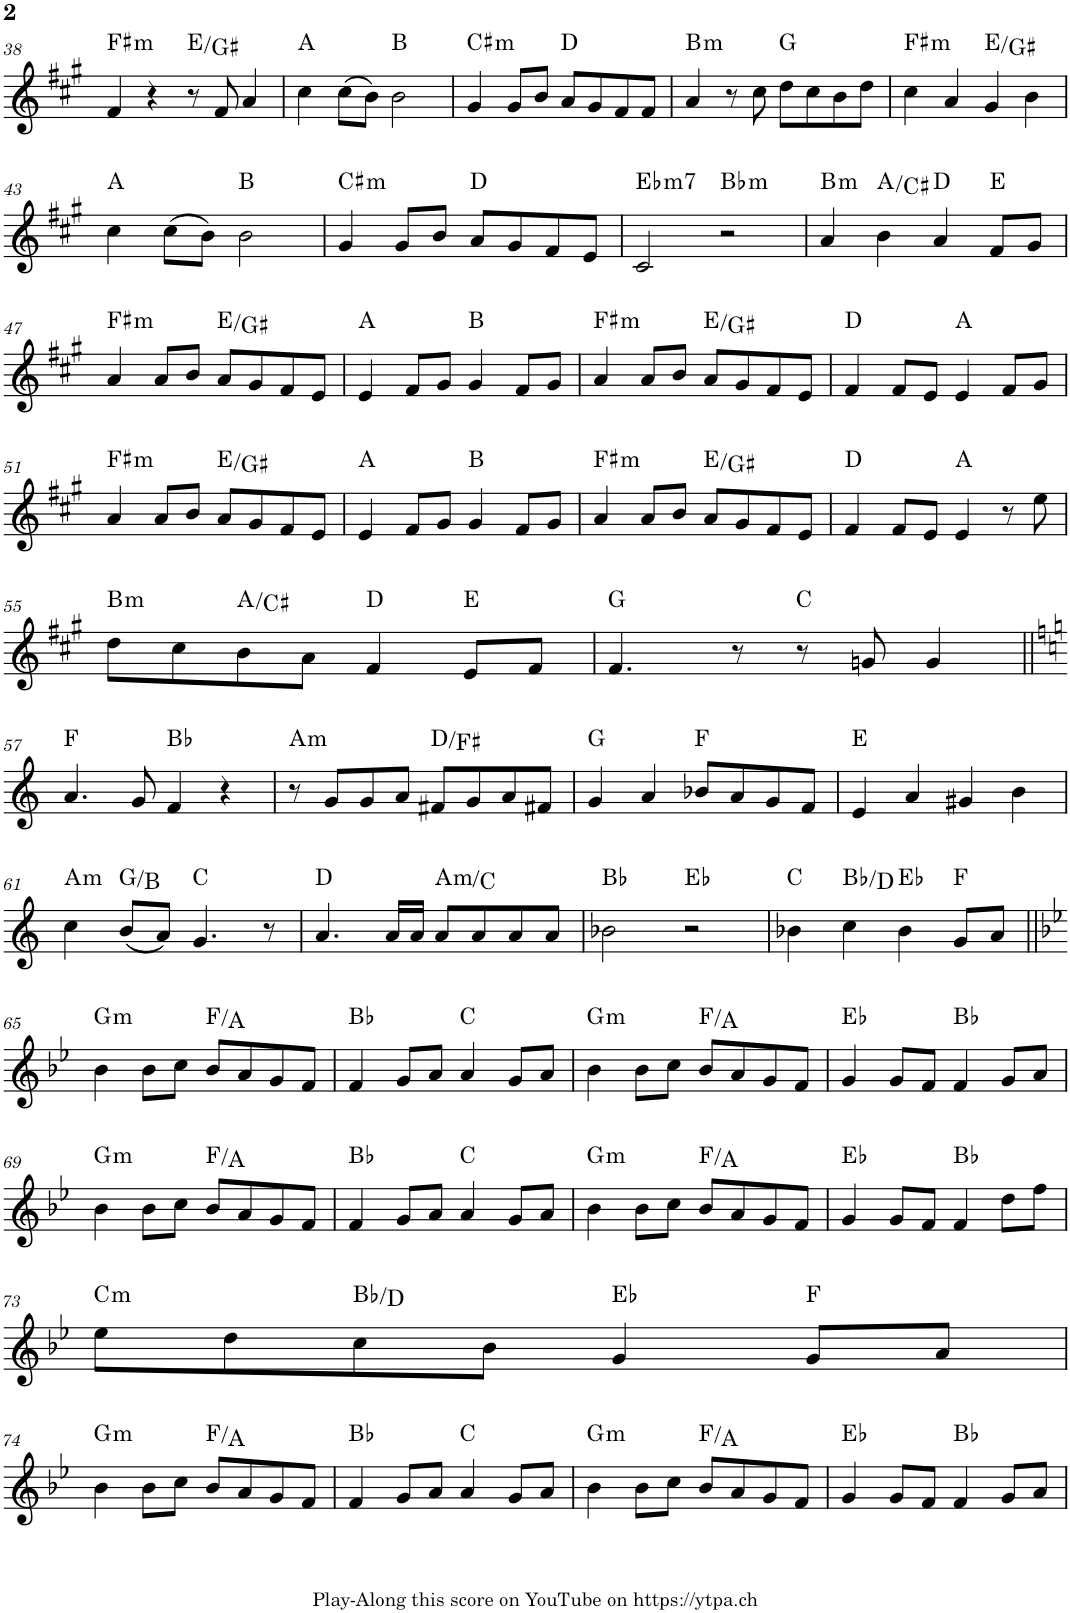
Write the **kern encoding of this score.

**kern	**harte
*part1	*part1
*staff1	*
*I"Piano	*
*I'Pno.	*
!!LO:PB:g=z
*clefG2	*
*k[f#c#g#]	*
*M4/4	*
=38	=38
!	!LO:H:kt=m
4f#/	F#:min
4r	.
8r	E:maj/3
8f#/	.
4a/	.
=39	=39
4cc#\	A:maj
(8cc#\L	.
8b\J)	.
2b\	B:maj
=40	=40
!	!LO:H:kt=m
4g#/	C#:min
8g#/L	.
8b/J	.
8a/L	D:maj
8g#/	.
8f#/	.
8f#/J	.
=41	=41
!	!LO:H:kt=m
4a/	B:min
8r	.
8cc#\	.
!	!LO:H:kt=N.C.
8dd\L	N
8cc#\	.
8b\	.
8dd\J	.
=42	=42
!	!LO:H:kt=m
4cc#\	F#:min
4a/	.
4g#/	E:maj/3
4b\	.
!!LO:LB:g=z
=43	=43
4cc#\	A:maj
(8cc#\L	.
8b\J)	.
2b\	B:maj
=44	=44
!	!LO:H:kt=m
4g#/	C#:min
8g#/L	.
8b/J	.
!	!LO:H:kt=N.C.
8a/L	N
8g#/	.
8f#/	.
8e/J	.
=45	=45
!	!LO:H:kt=m7
2c#/	Eb:min7
!	!LO:H:kt=m
2r	Bb:min
=46	=46
!	!LO:H:kt=m
4a/	B:min
!	!LO:H:kt=N.C.
4b\	N
!	!LO:H:kt=N.C.
4a/	N
!	!LO:H:kt=N.C.
8f#/L	N
8g#/J	.
!!LO:LB:g=z
=47	=47
!	!LO:H:kt=m
4a/	F#:min
8a/L	.
8b/J	.
8a/L	E:maj/3
8g#/	.
8f#/	.
8e/J	.
=48	=48
4e/	A:maj
8f#/L	.
8g#/J	.
4g#/	B:maj
8f#/L	.
8g#/J	.
=49	=49
!	!LO:H:kt=m
4a/	F#:min
8a/L	.
8b/J	.
8a/L	E:maj/3
8g#/	.
8f#/	.
8e/J	.
=50	=50
4f#/	D:maj
8f#/L	.
8e/J	.
4e/	A:maj
8f#/L	.
8g#/J	.
!!LO:LB:g=z
=51	=51
!	!LO:H:kt=m
4a/	F#:min
8a/L	.
8b/J	.
8a/L	E:maj/3
8g#/	.
8f#/	.
8e/J	.
=52	=52
4e/	A:maj
8f#/L	.
8g#/J	.
4g#/	B:maj
8f#/L	.
8g#/J	.
=53	=53
!	!LO:H:kt=m
4a/	F#:min
8a/L	.
8b/J	.
8a/L	E:maj/3
8g#/	.
8f#/	.
8e/J	.
=54	=54
4f#/	D:maj
8f#/L	.
8e/J	.
4e/	A:maj
8r	.
8ee\	.
!!LO:LB:g=z
=55	=55
!	!LO:H:kt=m
8dd\L	B:min
8cc#\	.
!	!LO:H:kt=N.C.
8b\	N
8a\J	.
!	!LO:H:kt=N.C.
4f#/	N
!	!LO:H:kt=N.C.
8e/L	N
8f#/J	.
=56	=56
!	!LO:H:kt=N.C.
4.f#/	N
8r	.
8r	C:maj
8gn/	.
4g/	.
!!LO:LB:g=z
=57||	=57||
*k[]	*
!	!LO:H:kt=N.C.
4.a/	N
8g/	.
4f/	Bb:maj
4r	.
=58	=58
!	!LO:H:kt=m
8r	A:min
8g/L	.
8g/	.
8a/J	.
8f#X/L	D:maj/3
8g/	.
8a/	.
8f#X/J	.
=59	=59
!	!LO:H:kt=N.C.
4g/	N
4a/	.
!	!LO:H:kt=N.C.
8b-X/L	N
8a/	.
8g/	.
8f/J	.
=60	=60
!	!LO:H:kt=N.C.
4e/	N
4a/	.
4g#X/	.
4b\	.
!!LO:LB:g=z
=61	=61
!	!LO:H:kt=m
4cc\	A:min
(8b/L	G:maj/3
8a/J)	.
4.g/	C:maj
8r	.
=62	=62
4.a/	D:maj
16a/LL	.
16a/JJ	.
!	!LO:H:kt=m
8a/L	A:min/b3
8a/	.
8a/	.
8a/J	.
=63	=63
2b-X\	Bb:maj
!	!LO:H:kt=N.C.
2r	N
=64	=64
4b-X\	C:maj
4cc\	Bb:maj/3
!	!LO:H:kt=N.C.
4b-\	N
!	!LO:H:kt=N.C.
8g/L	N
8a/J	.
!!LO:LB:g=z
=65||	=65||
*k[b-e-]	*
!	!LO:H:kt=m
4b-\	G:min
8b-\L	.
8cc\J	.
8b-/L	F:maj/3
8a/	.
8g/	.
8f/J	.
=66	=66
4f/	Bb:maj
8g/L	.
8a/J	.
4a/	C:maj
8g/L	.
8a/J	.
=67	=67
!	!LO:H:kt=m
4b-\	G:min
8b-\L	.
8cc\J	.
8b-/L	F:maj/3
8a/	.
8g/	.
8f/J	.
=68	=68
4g/	Eb:maj
8g/L	.
8f/J	.
4f/	Bb:maj
8g/L	.
8a/J	.
!!LO:LB:g=z
=69	=69
!	!LO:H:kt=m
4b-\	G:min
8b-\L	.
8cc\J	.
8b-/L	F:maj/3
8a/	.
8g/	.
8f/J	.
=70	=70
4f/	Bb:maj
8g/L	.
8a/J	.
4a/	C:maj
8g/L	.
8a/J	.
=71	=71
!	!LO:H:kt=m
4b-\	G:min
8b-\L	.
8cc\J	.
8b-/L	F:maj/3
8a/	.
8g/	.
8f/J	.
=72	=72
4g/	Eb:maj
8g/L	.
8f/J	.
4f/	Bb:maj
8dd\L	.
8ff\J	.
!!LO:LB:g=z
=73	=73
!	!LO:H:kt=m
8ee-\L	C:min
8dd\	.
!	!LO:H:kt=N.C.
8cc\	N
8b-\J	.
!	!LO:H:kt=N.C.
4g/	N
!	!LO:H:kt=N.C.
8g/L	N
8a/J	.
!!LO:LB:g=z
=74	=74
!	!LO:H:kt=m
4b-\	G:min
8b-\L	.
8cc\J	.
8b-/L	F:maj/3
8a/	.
8g/	.
8f/J	.
=75	=75
4f/	Bb:maj
8g/L	.
8a/J	.
4a/	C:maj
8g/L	.
8a/J	.
=76	=76
!	!LO:H:kt=m
4b-\	G:min
8b-\L	.
8cc\J	.
8b-/L	F:maj/3
8a/	.
8g/	.
8f/J	.
=77	=77
4g/	Eb:maj
8g/L	.
8f/J	.
4f/	Bb:maj
8g/L	.
8a/J	.
=	=
*-	*-
